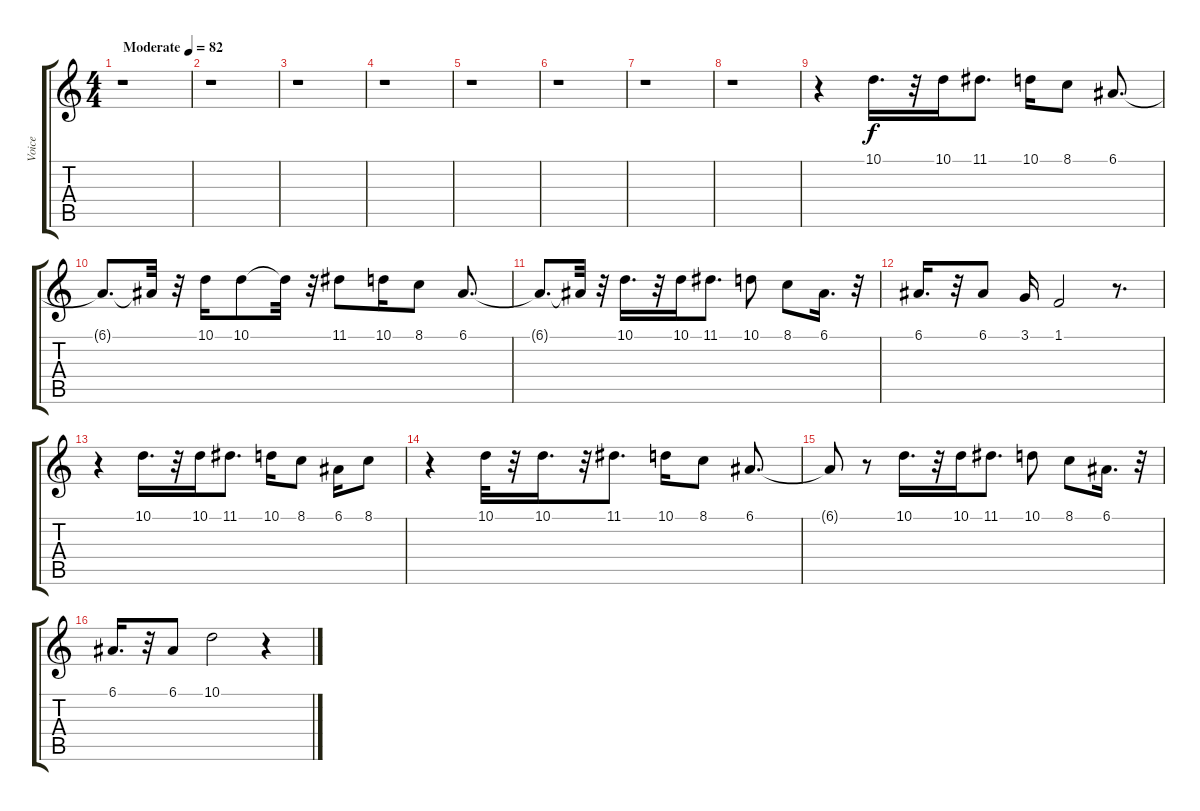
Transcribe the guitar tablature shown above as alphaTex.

\track ("Voice" "Voice") {instrument piccolo}
\staff {score tabs}
\tuning (E4 B3 G3 D3 A2 E2) {hide}
\ts (4 4)
\tempo (82 "Moderate")
\clef g2
\ks c
r.1{dy f instrument piccolo} |
r.1 |
r.1 |
r.1 |
r.1 |
r.1 |
r.1 |
r.1 |
r.4 10.1.16{d} r.32 10.1.16 11.1.8{d} 10.1.16 8.1.8 6.1.8{d} |
6.1{t}.8{d} 6.1{t}.32 r.32 10.1.16 10.1.8 10.1{t}.32 r.32 11.1.8 10.1.16 8.1.8 6.1.8{d} |
6.1{t}.8{d} 6.1{t}.32 r.32 10.1.16{d} r.32 10.1.16 11.1.8{d} 10.1.8 8.1.8 6.1.16{d} r.32 |
6.1.16{d} r.32 6.1.8 3.1.16 1.1.2 r.8{d} |
r.4 10.1.16{d} r.32 10.1.16 11.1.8{d} 10.1.16 8.1.8 6.1.16 8.1.8 |
r.4 10.1.32 r.32 10.1.16{d} r.32 11.1.8{d} 10.1.16 8.1.8 6.1.8{d} |
6.1{t}.8 r.8 10.1.16{d} r.32 10.1.16 11.1.8{d} 10.1.8 8.1.8 6.1.16{d} r.32 |
6.1.16{d} r.32 6.1.8 10.1.2 r.4
